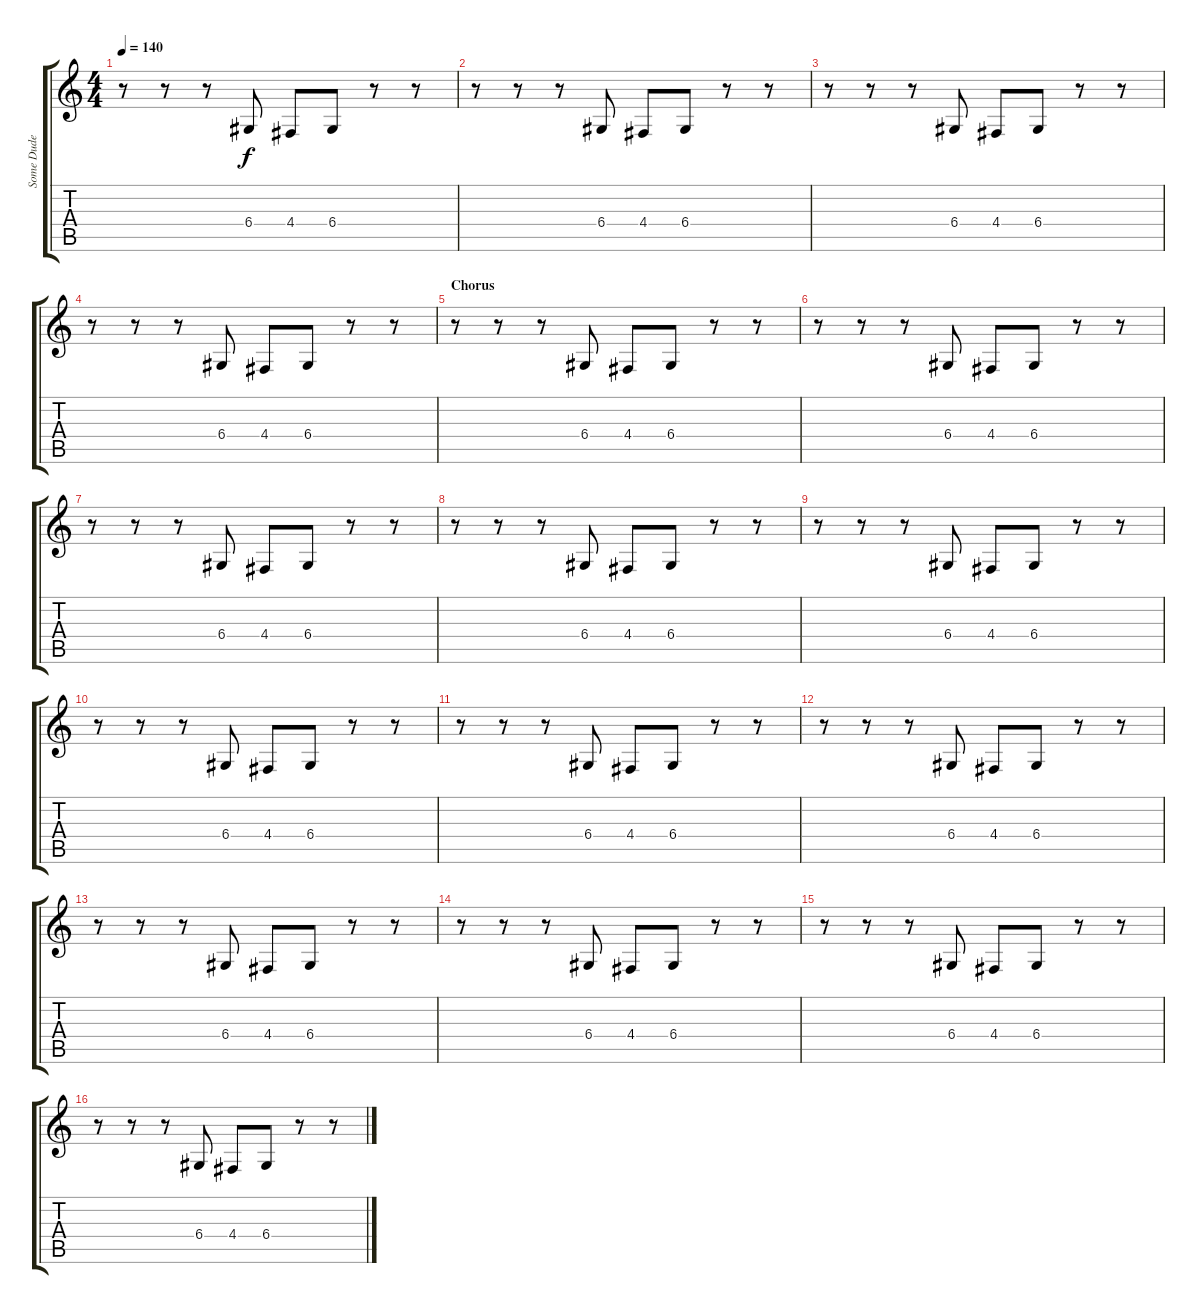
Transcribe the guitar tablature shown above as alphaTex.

\track ("Some Dude I (Synth)" "Some Dude ") {instrument lead2sawtooth}
\staff {score tabs}
\tuning (E4 B3 G3 D3 A2 E2) {hide}
\ts (4 4)
\tempo 140
\clef g2
\ks c
r.8{dy f volume 2} r.8 r.8 6.4.8 4.4.8 6.4.8 r.8 r.8 |
r.8{volume 2} r.8 r.8 6.4.8 4.4.8 6.4.8 r.8 r.8 |
r.8{volume 2} r.8 r.8 6.4.8 4.4.8 6.4.8 r.8 r.8 |
r.8{volume 2} r.8 r.8 6.4.8 4.4.8 6.4.8 r.8 r.8 |
\section ("" "Chorus")
r.8{volume 2} r.8 r.8 6.4.8 4.4.8 6.4.8 r.8 r.8 |
r.8{volume 2} r.8 r.8 6.4.8 4.4.8 6.4.8 r.8 r.8 |
r.8{volume 2} r.8 r.8 6.4.8 4.4.8 6.4.8 r.8 r.8 |
r.8{volume 2} r.8 r.8 6.4.8 4.4.8 6.4.8 r.8 r.8 |
r.8{volume 2} r.8 r.8 6.4.8 4.4.8 6.4.8 r.8 r.8 |
r.8{volume 2} r.8 r.8 6.4.8 4.4.8 6.4.8 r.8 r.8 |
r.8{volume 2} r.8 r.8 6.4.8 4.4.8 6.4.8 r.8 r.8 |
r.8{volume 2} r.8 r.8 6.4.8 4.4.8 6.4.8 r.8 r.8 |
r.8{volume 2} r.8 r.8 6.4.8 4.4.8 6.4.8 r.8 r.8 |
r.8{volume 2} r.8 r.8 6.4.8 4.4.8 6.4.8 r.8 r.8 |
r.8{volume 2} r.8 r.8 6.4.8 4.4.8 6.4.8 r.8 r.8 |
r.8{volume 2} r.8 r.8 6.4.8 4.4.8 6.4.8 r.8 r.8
